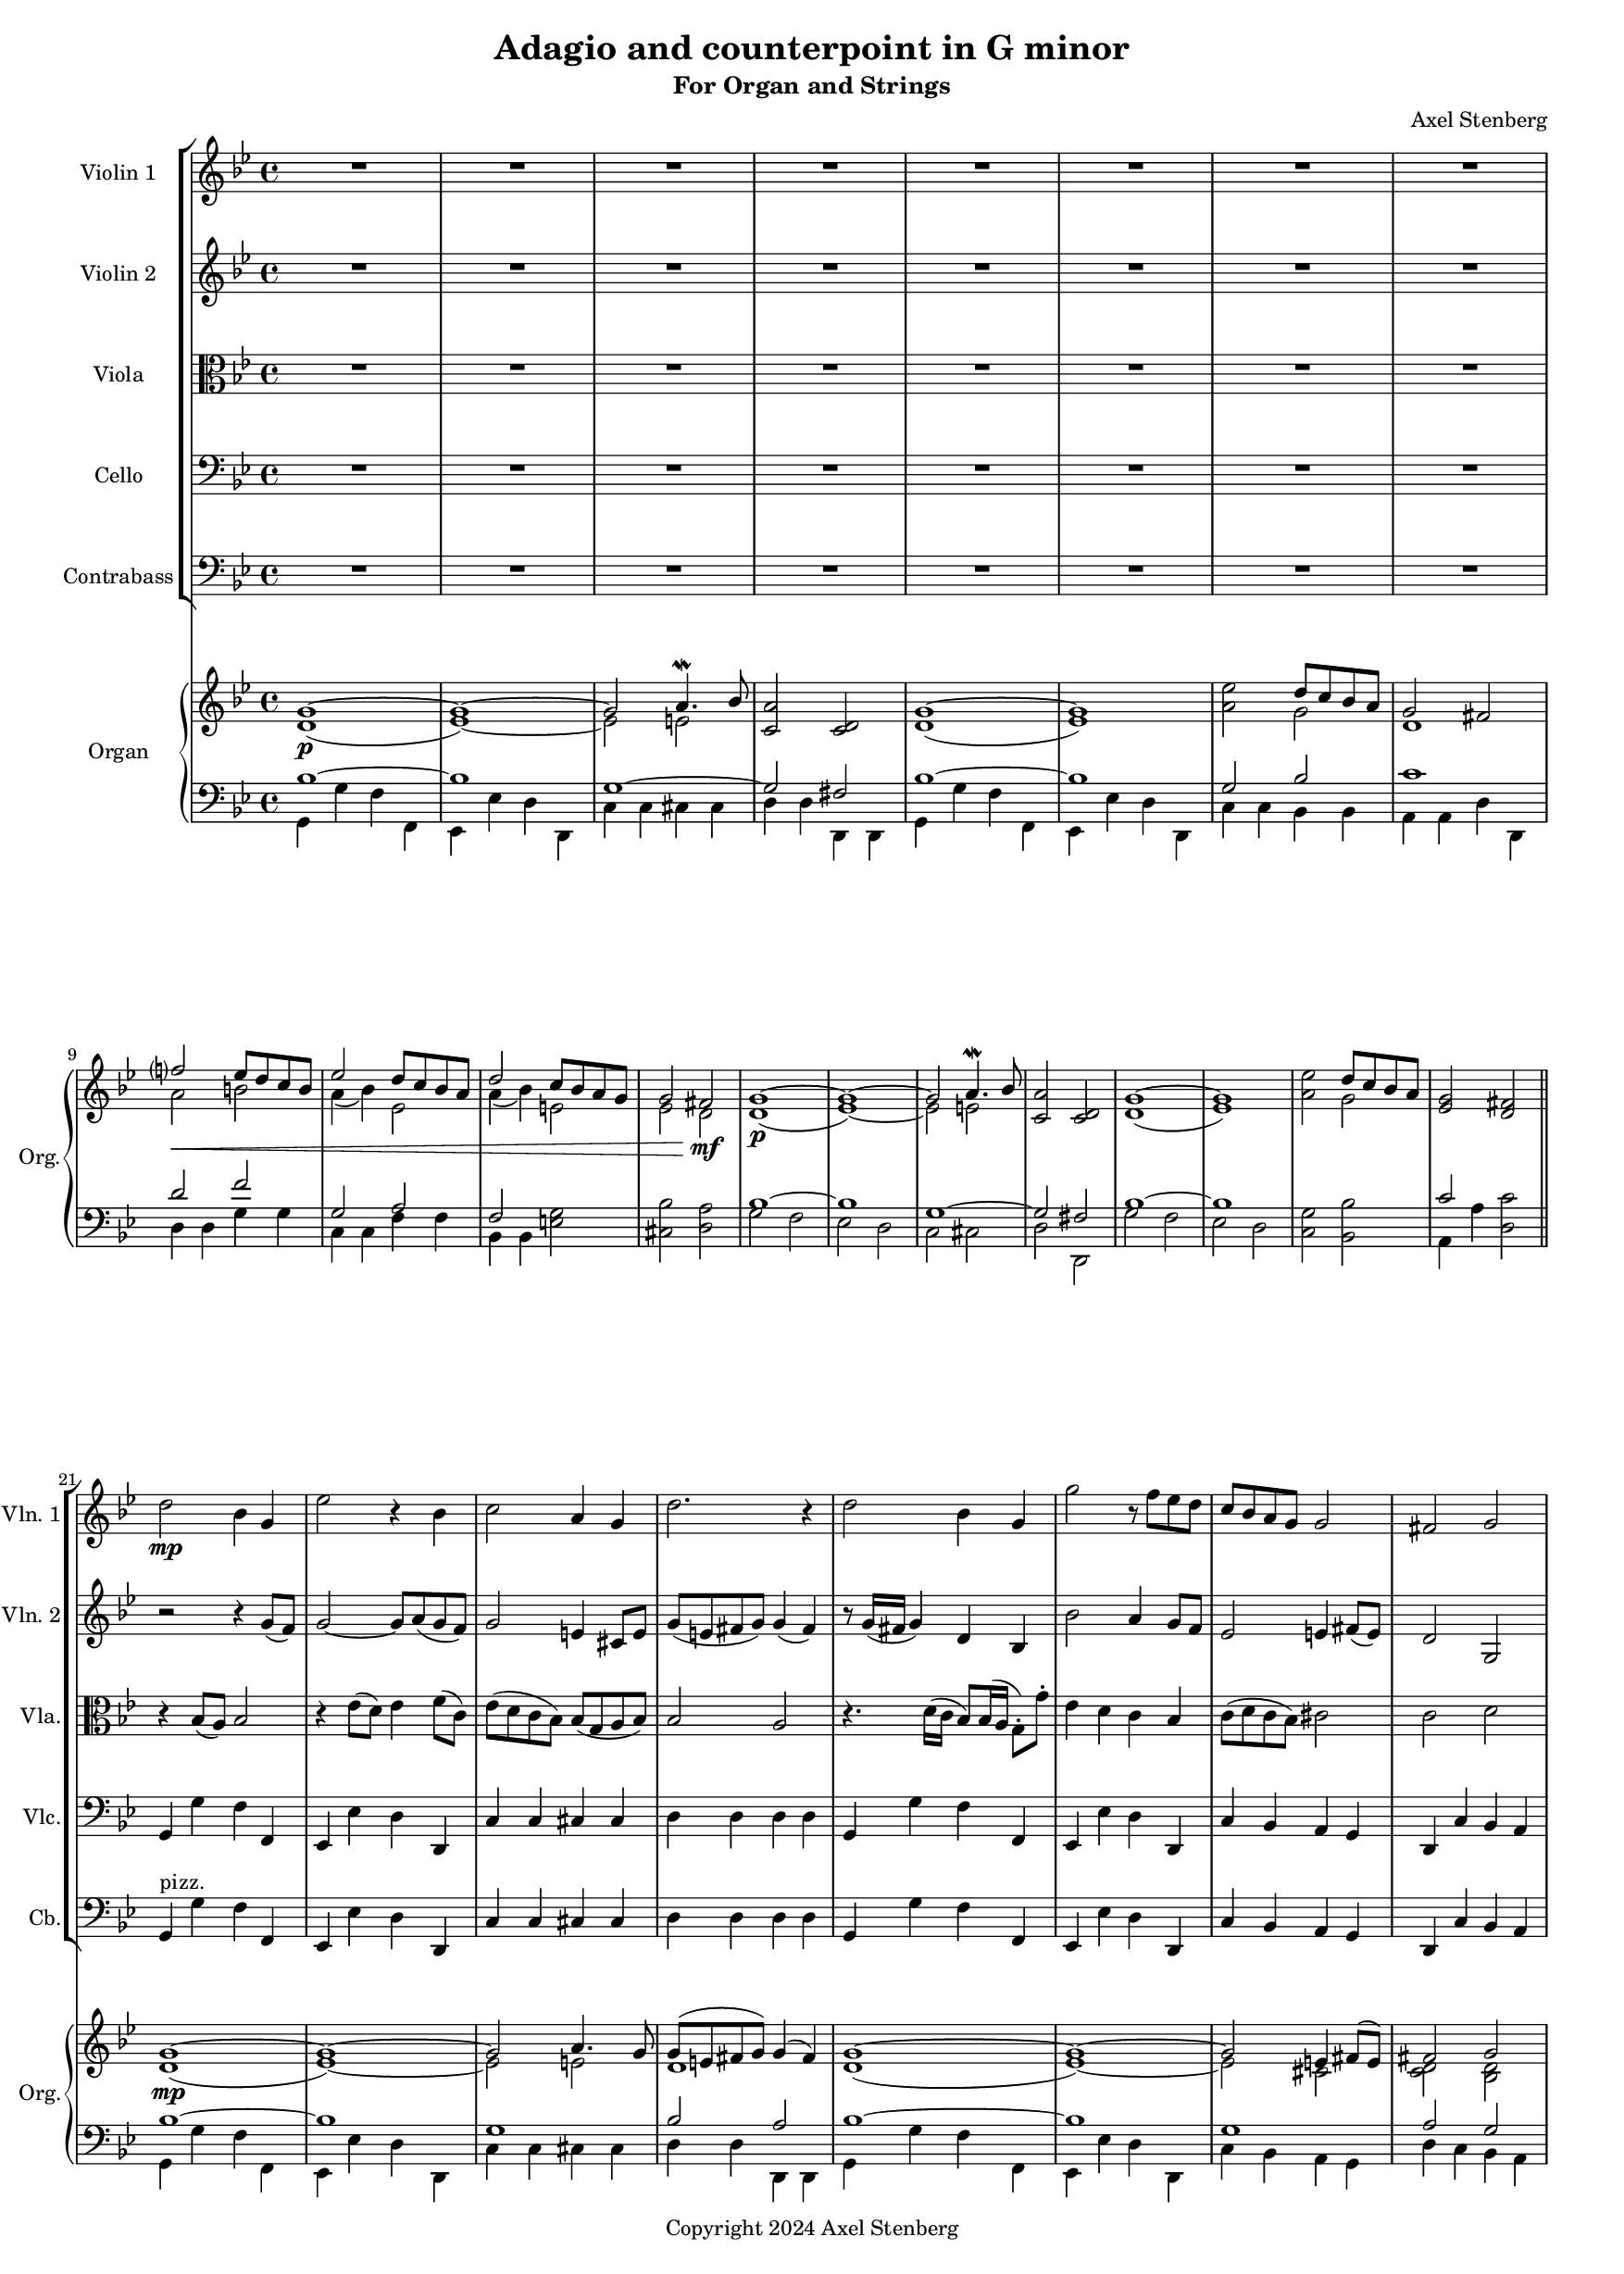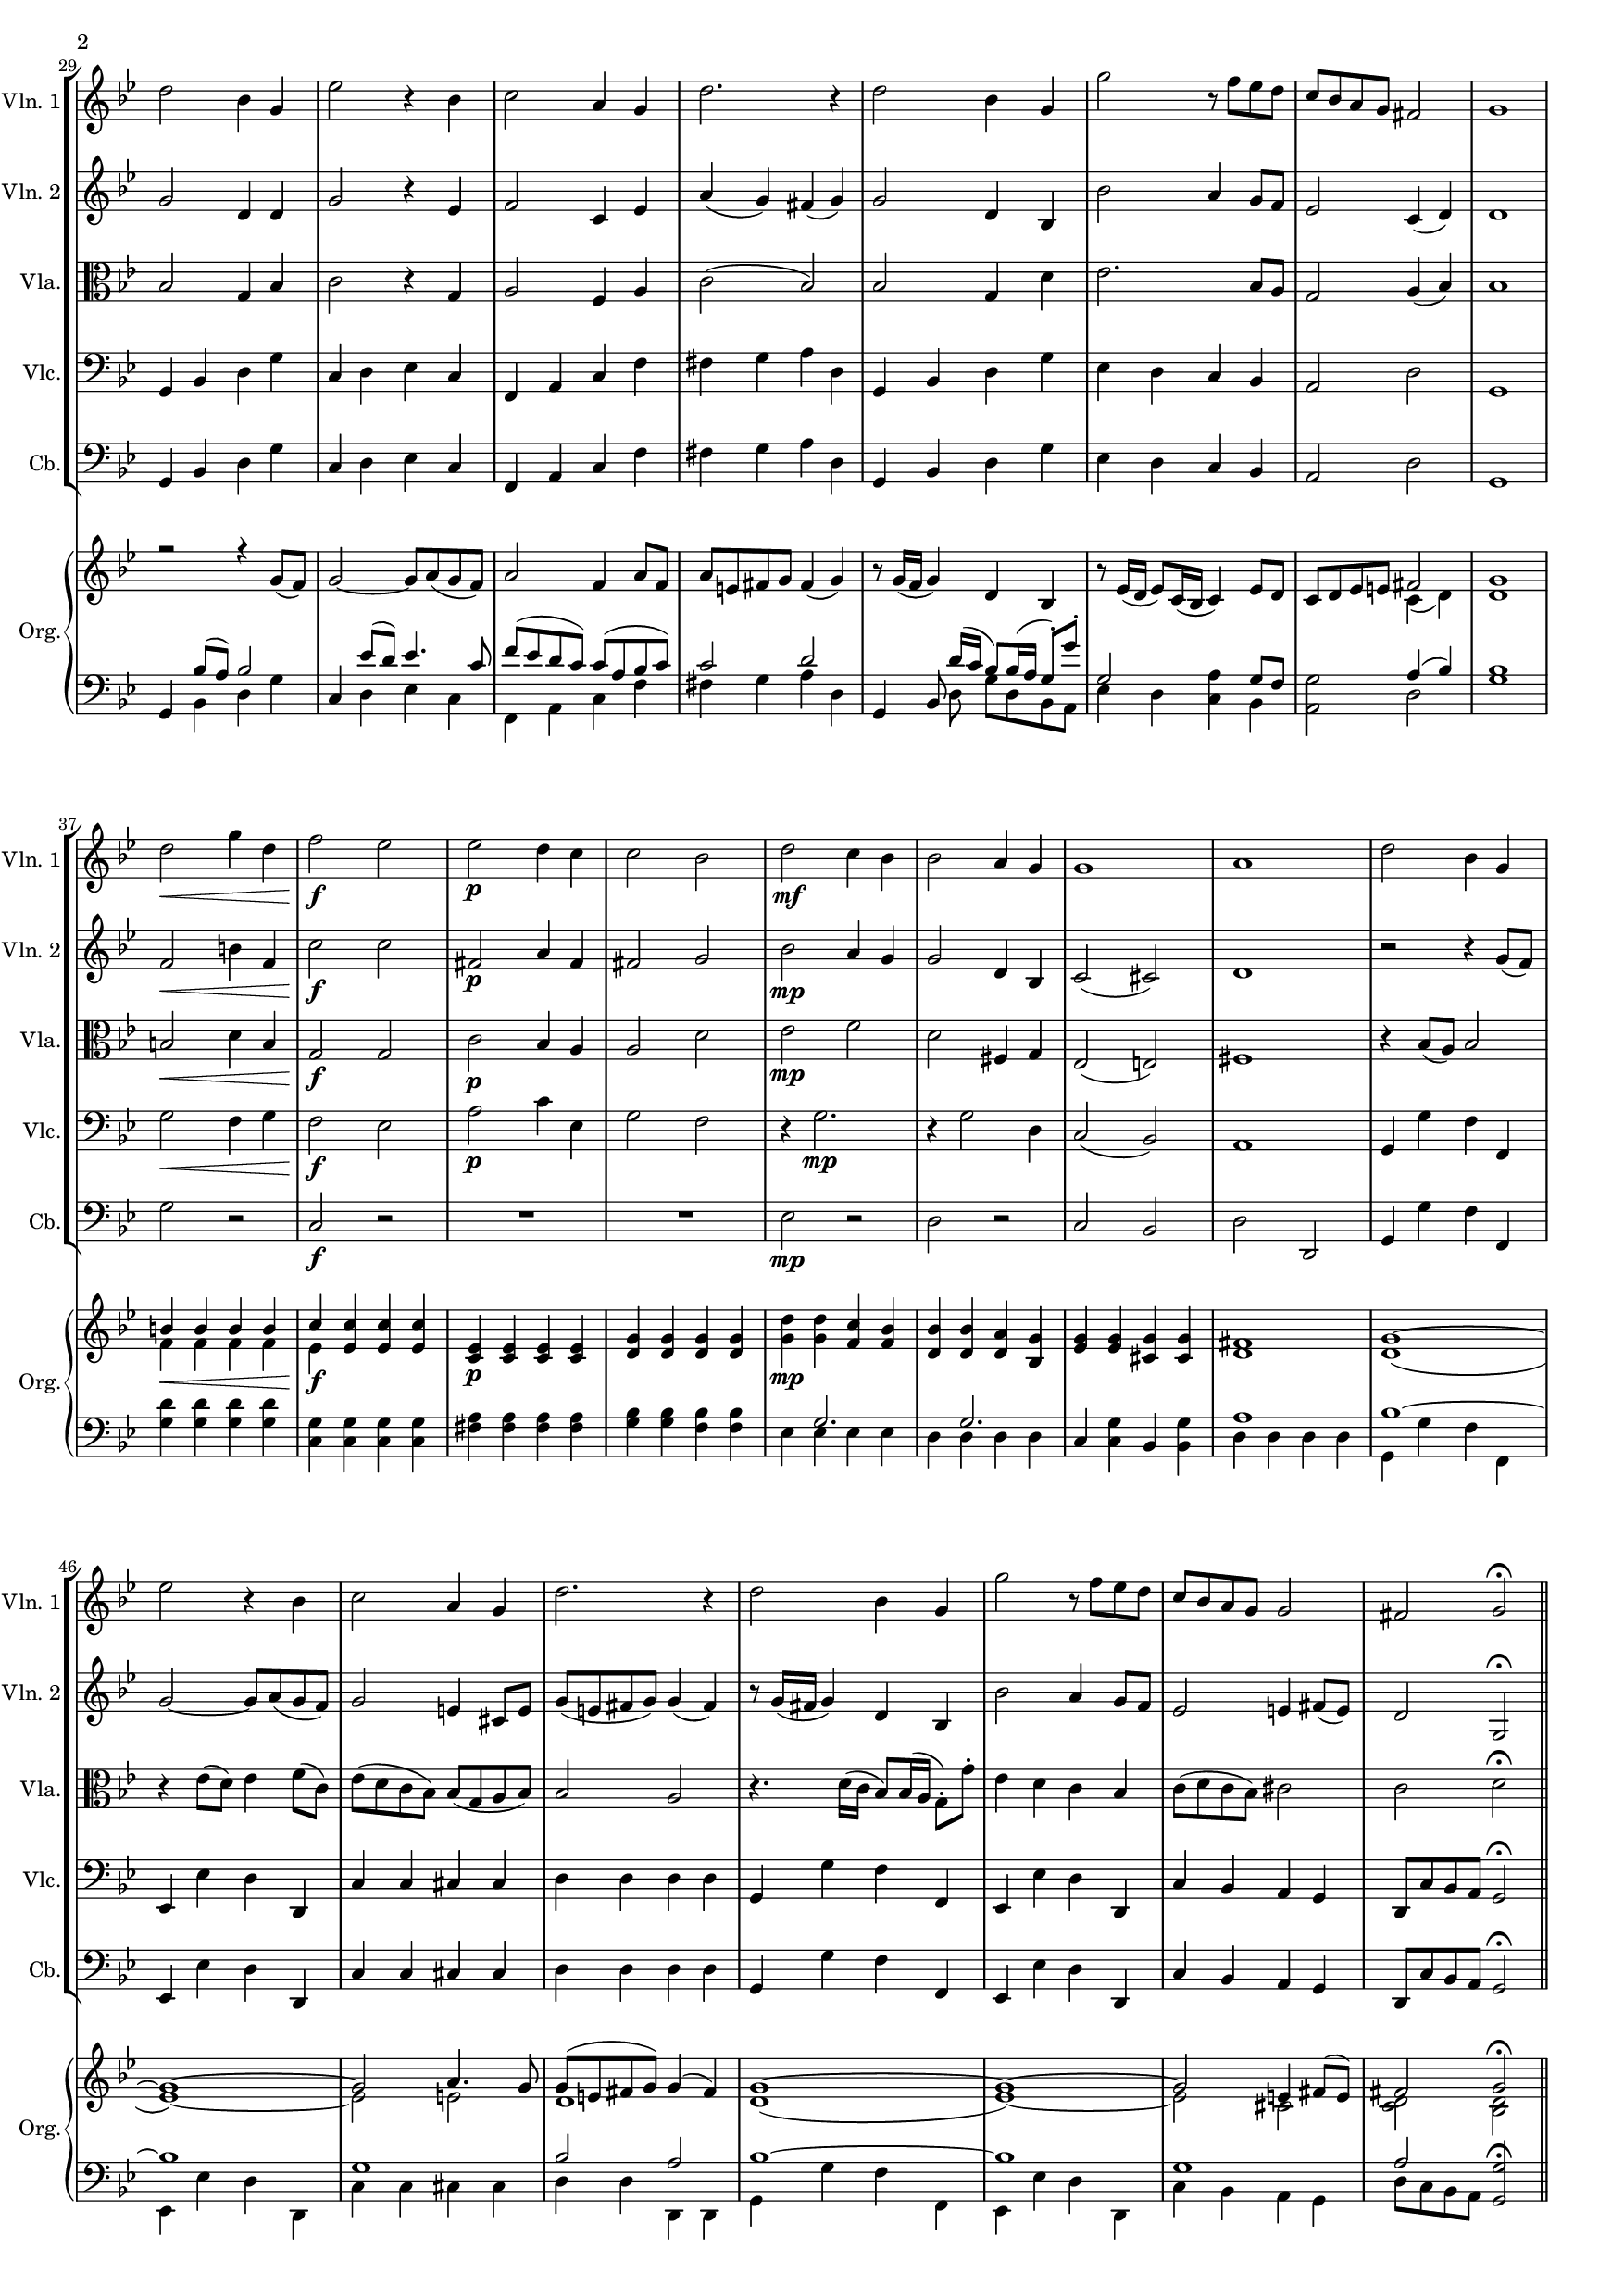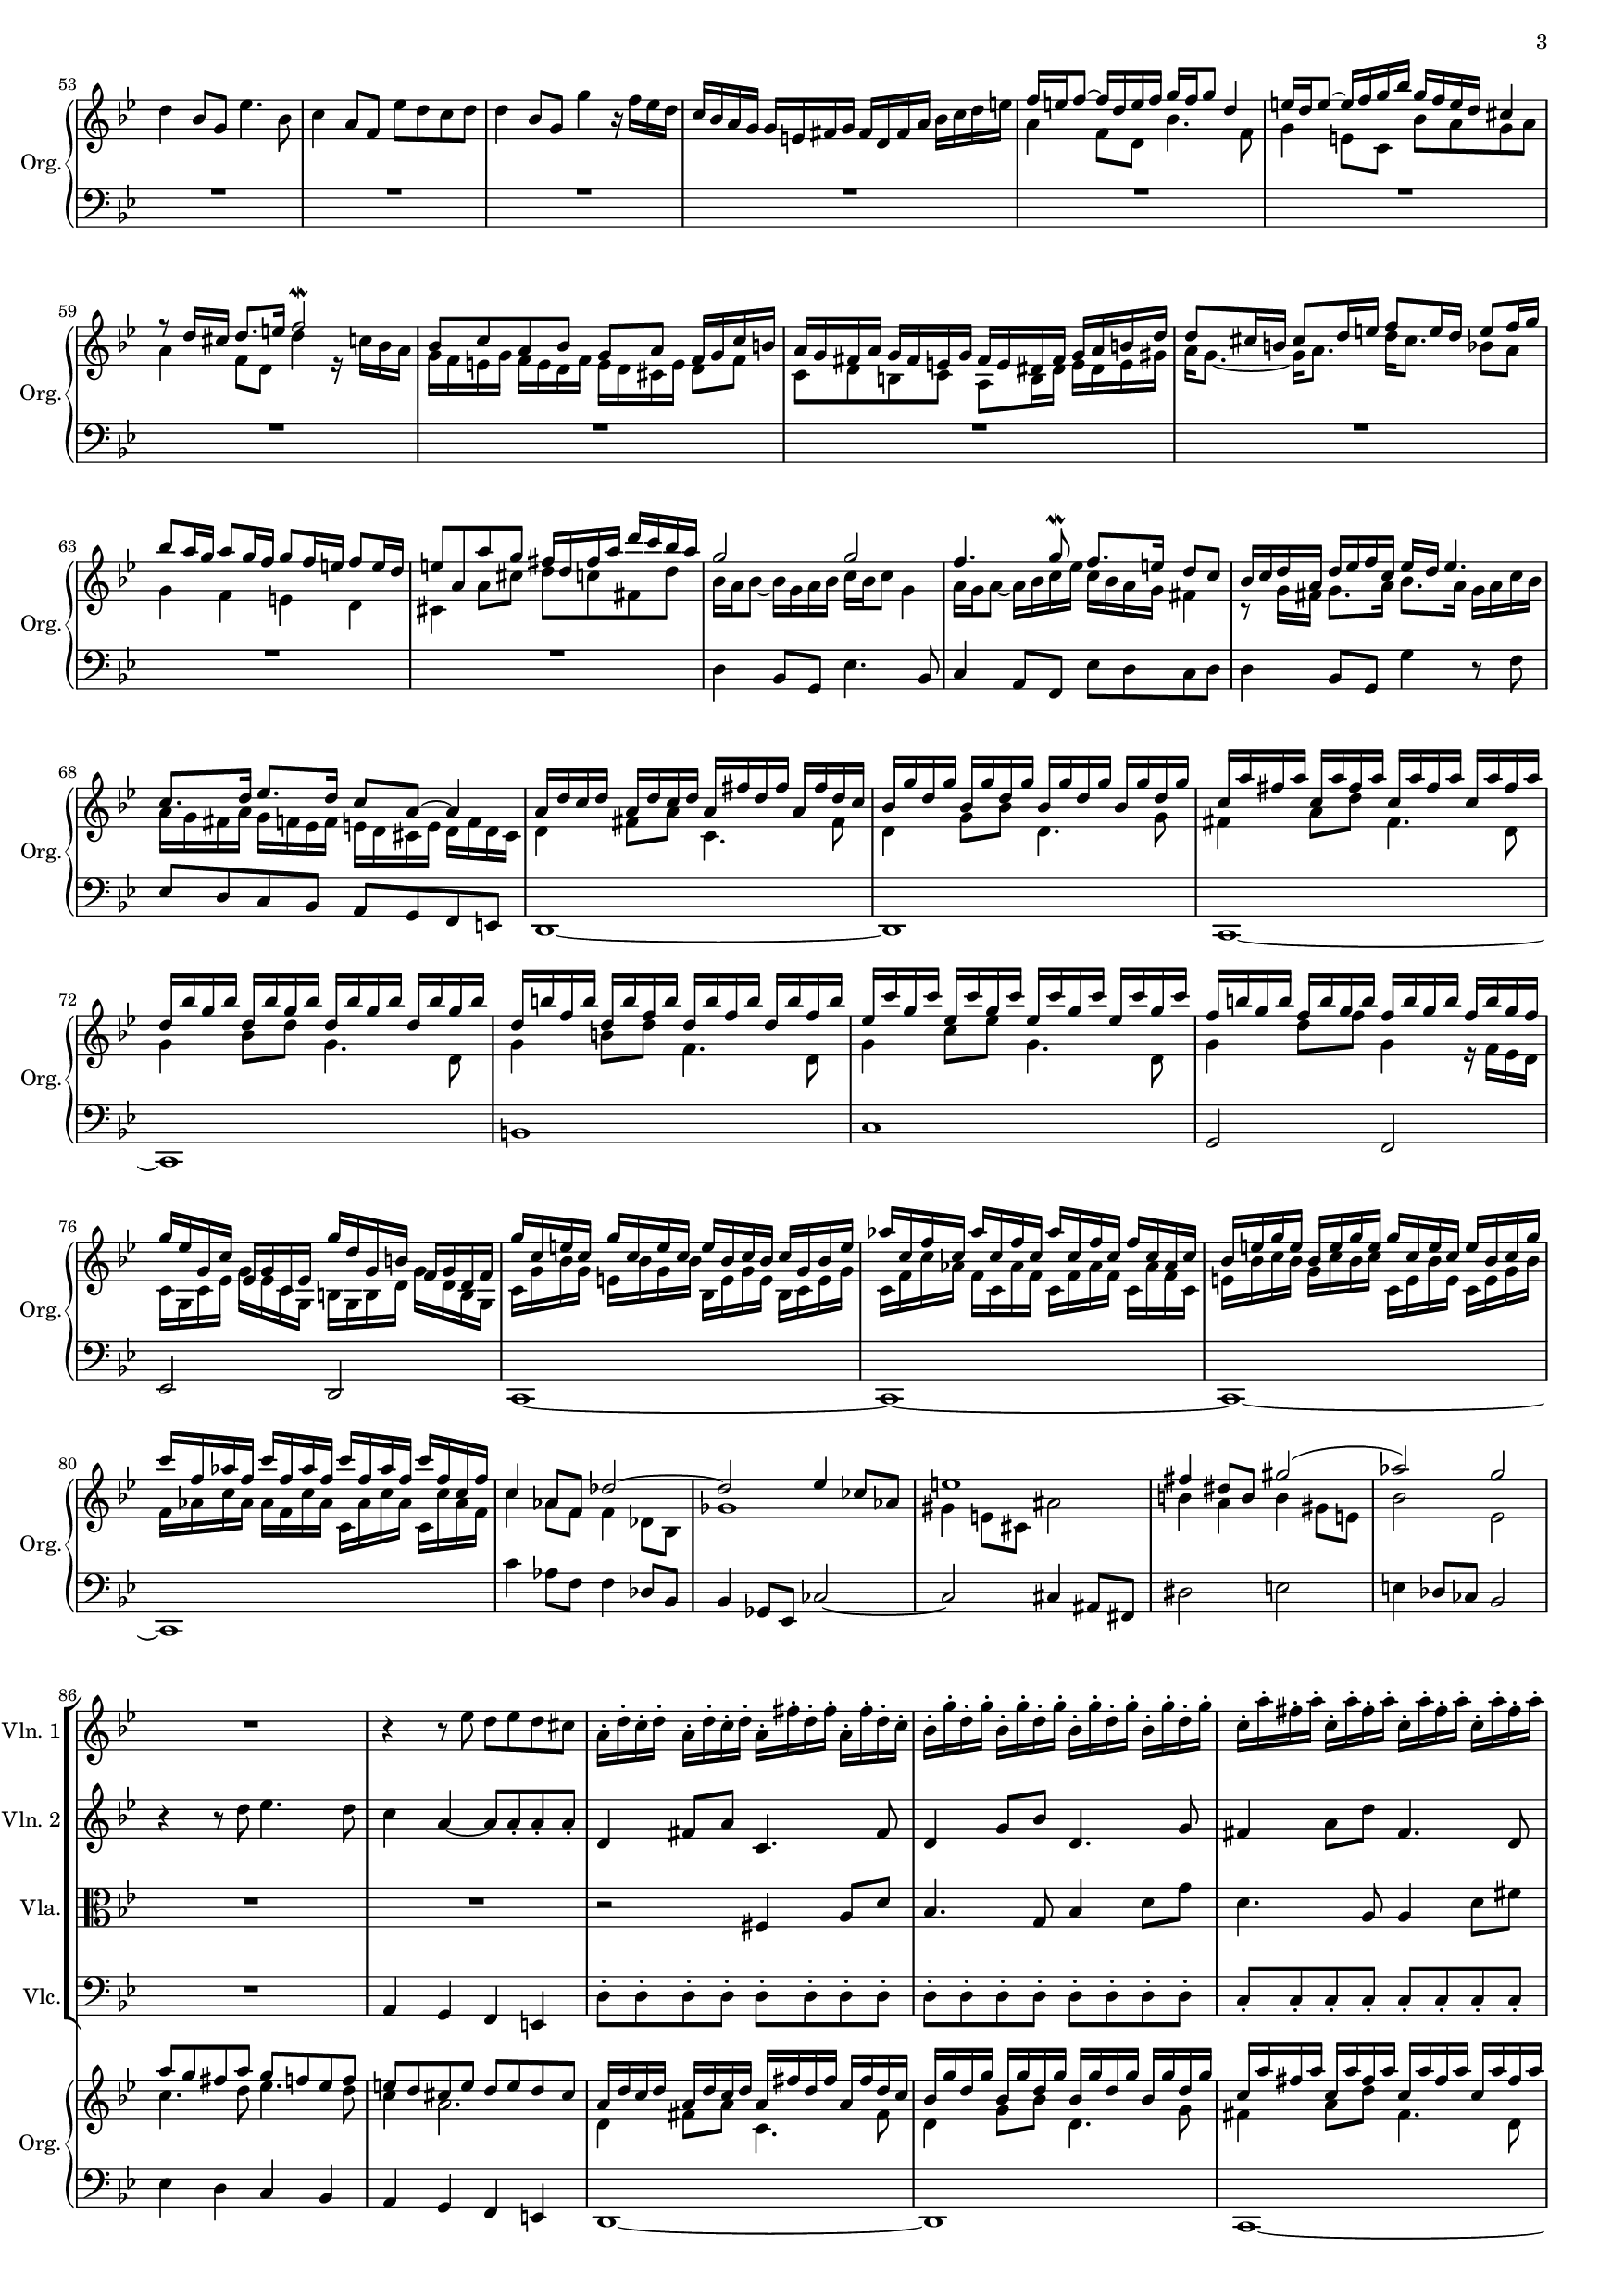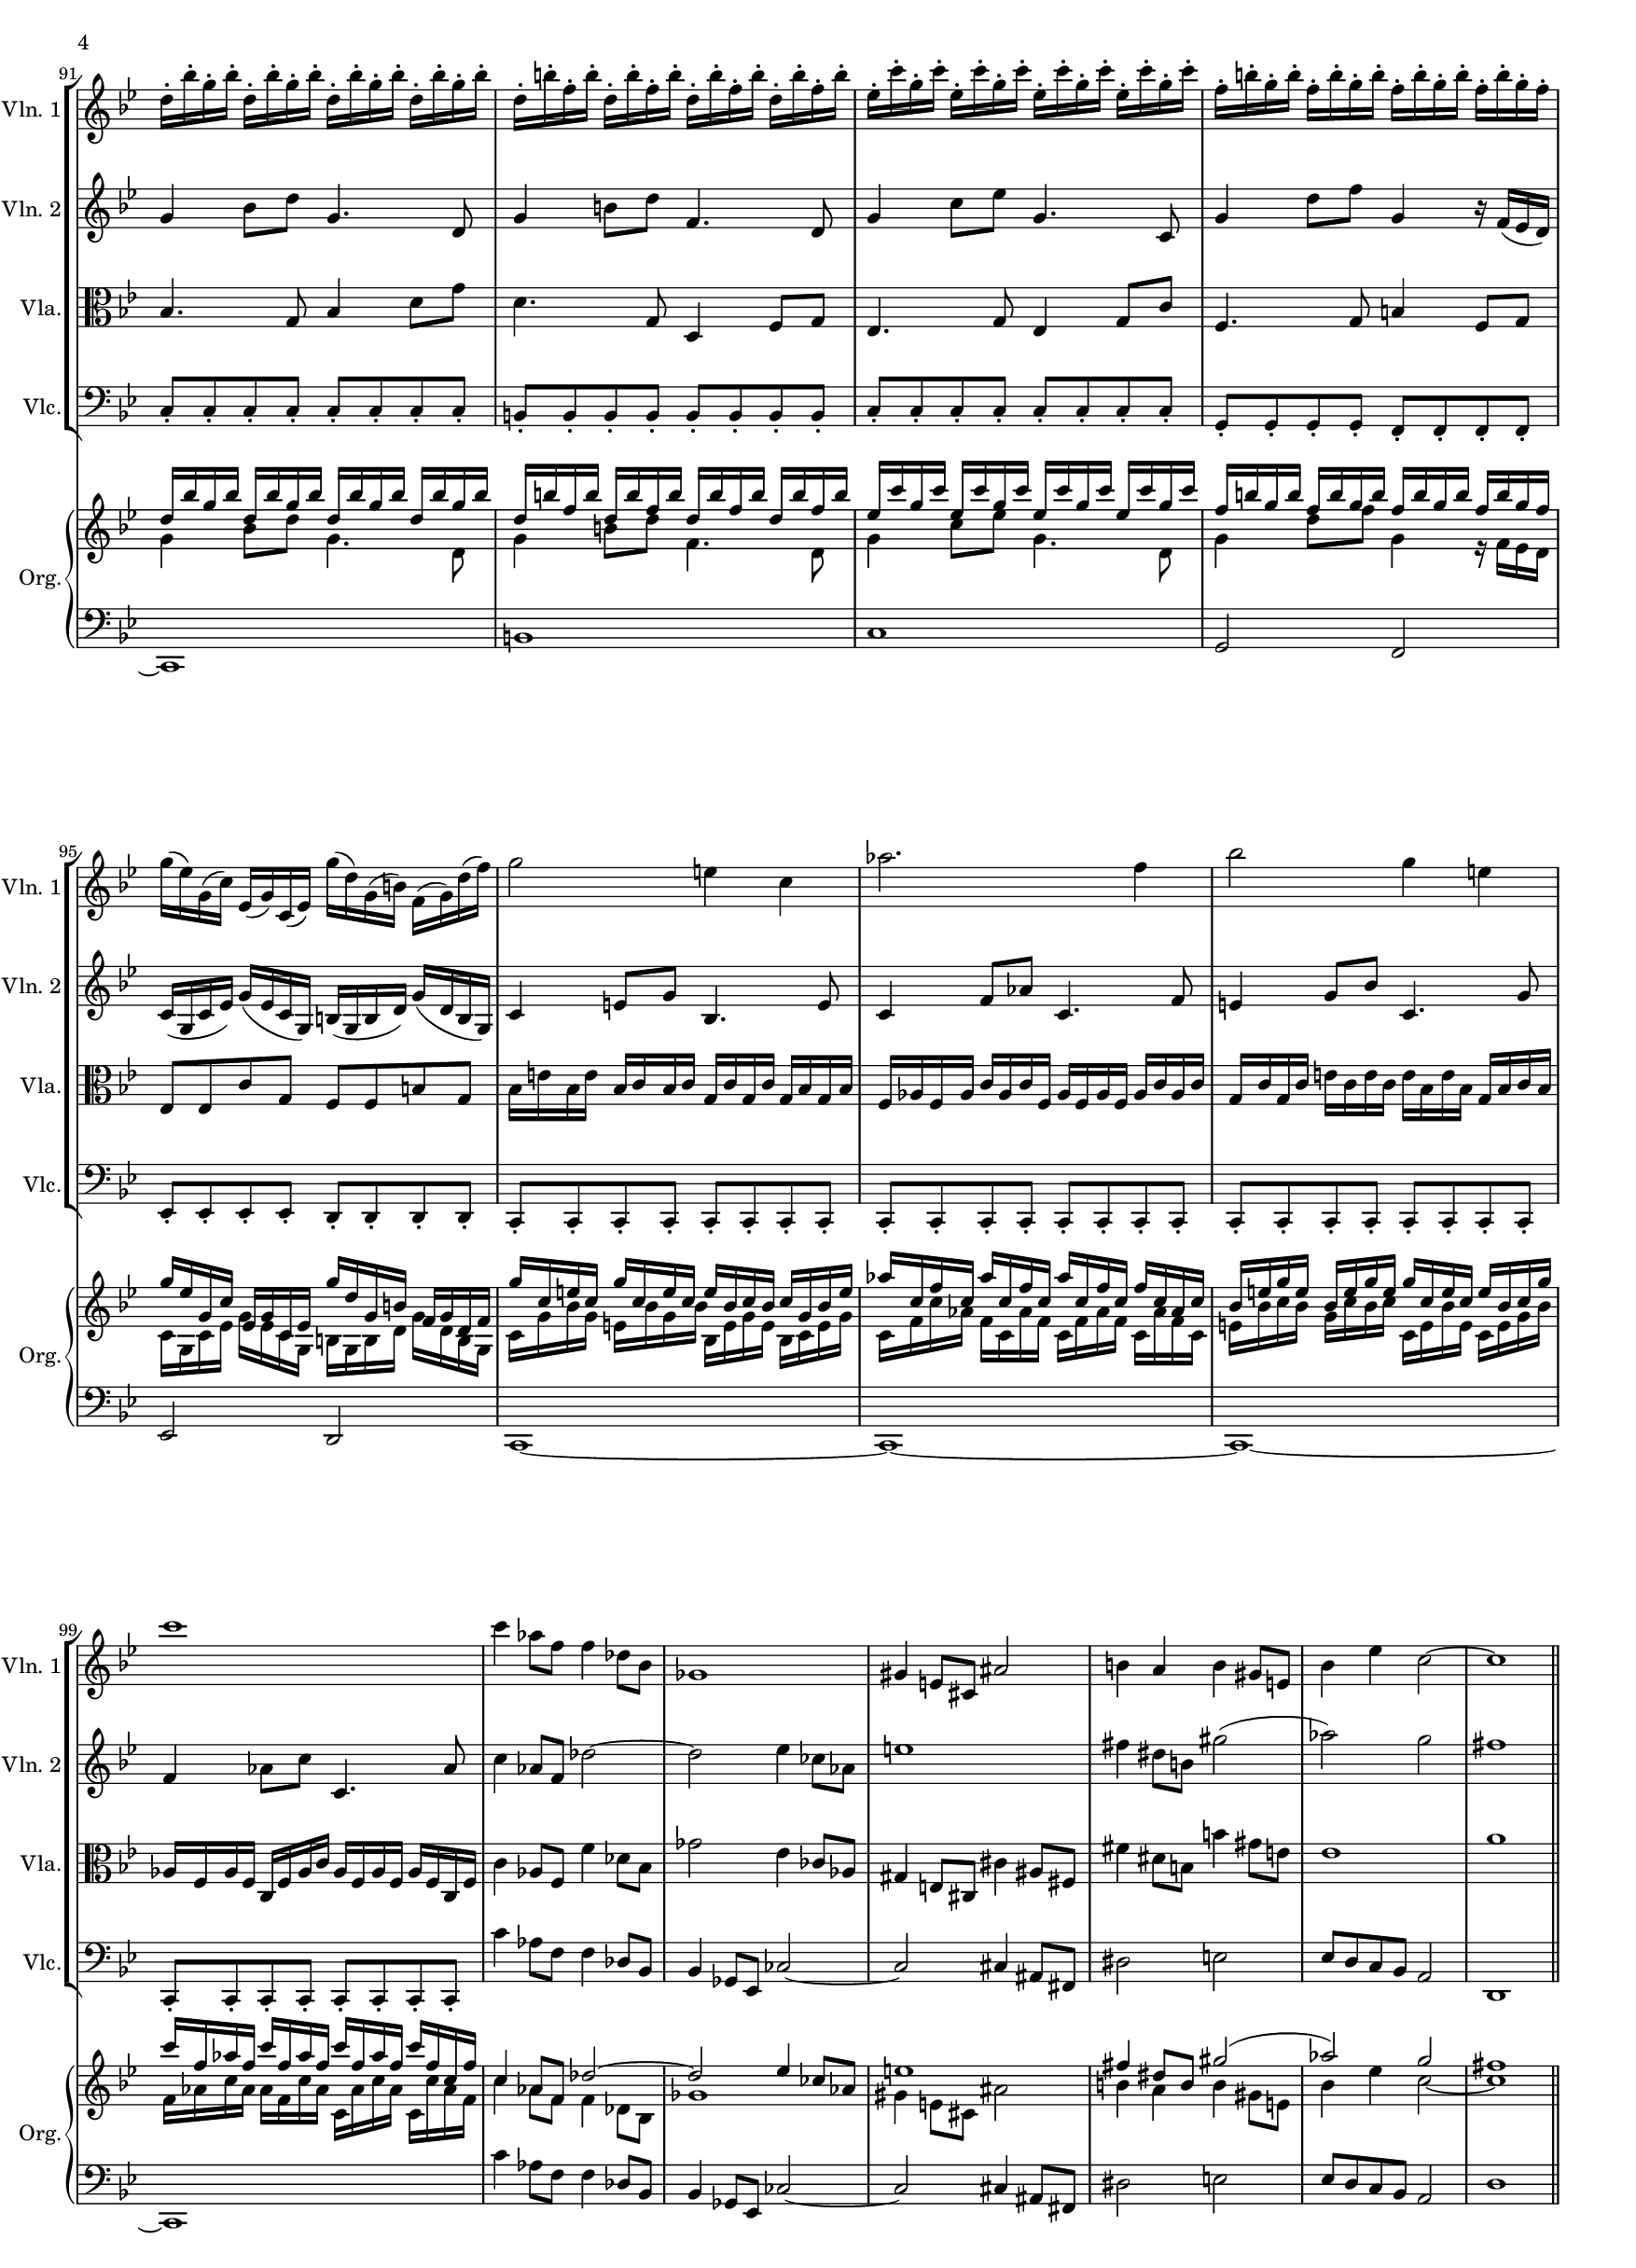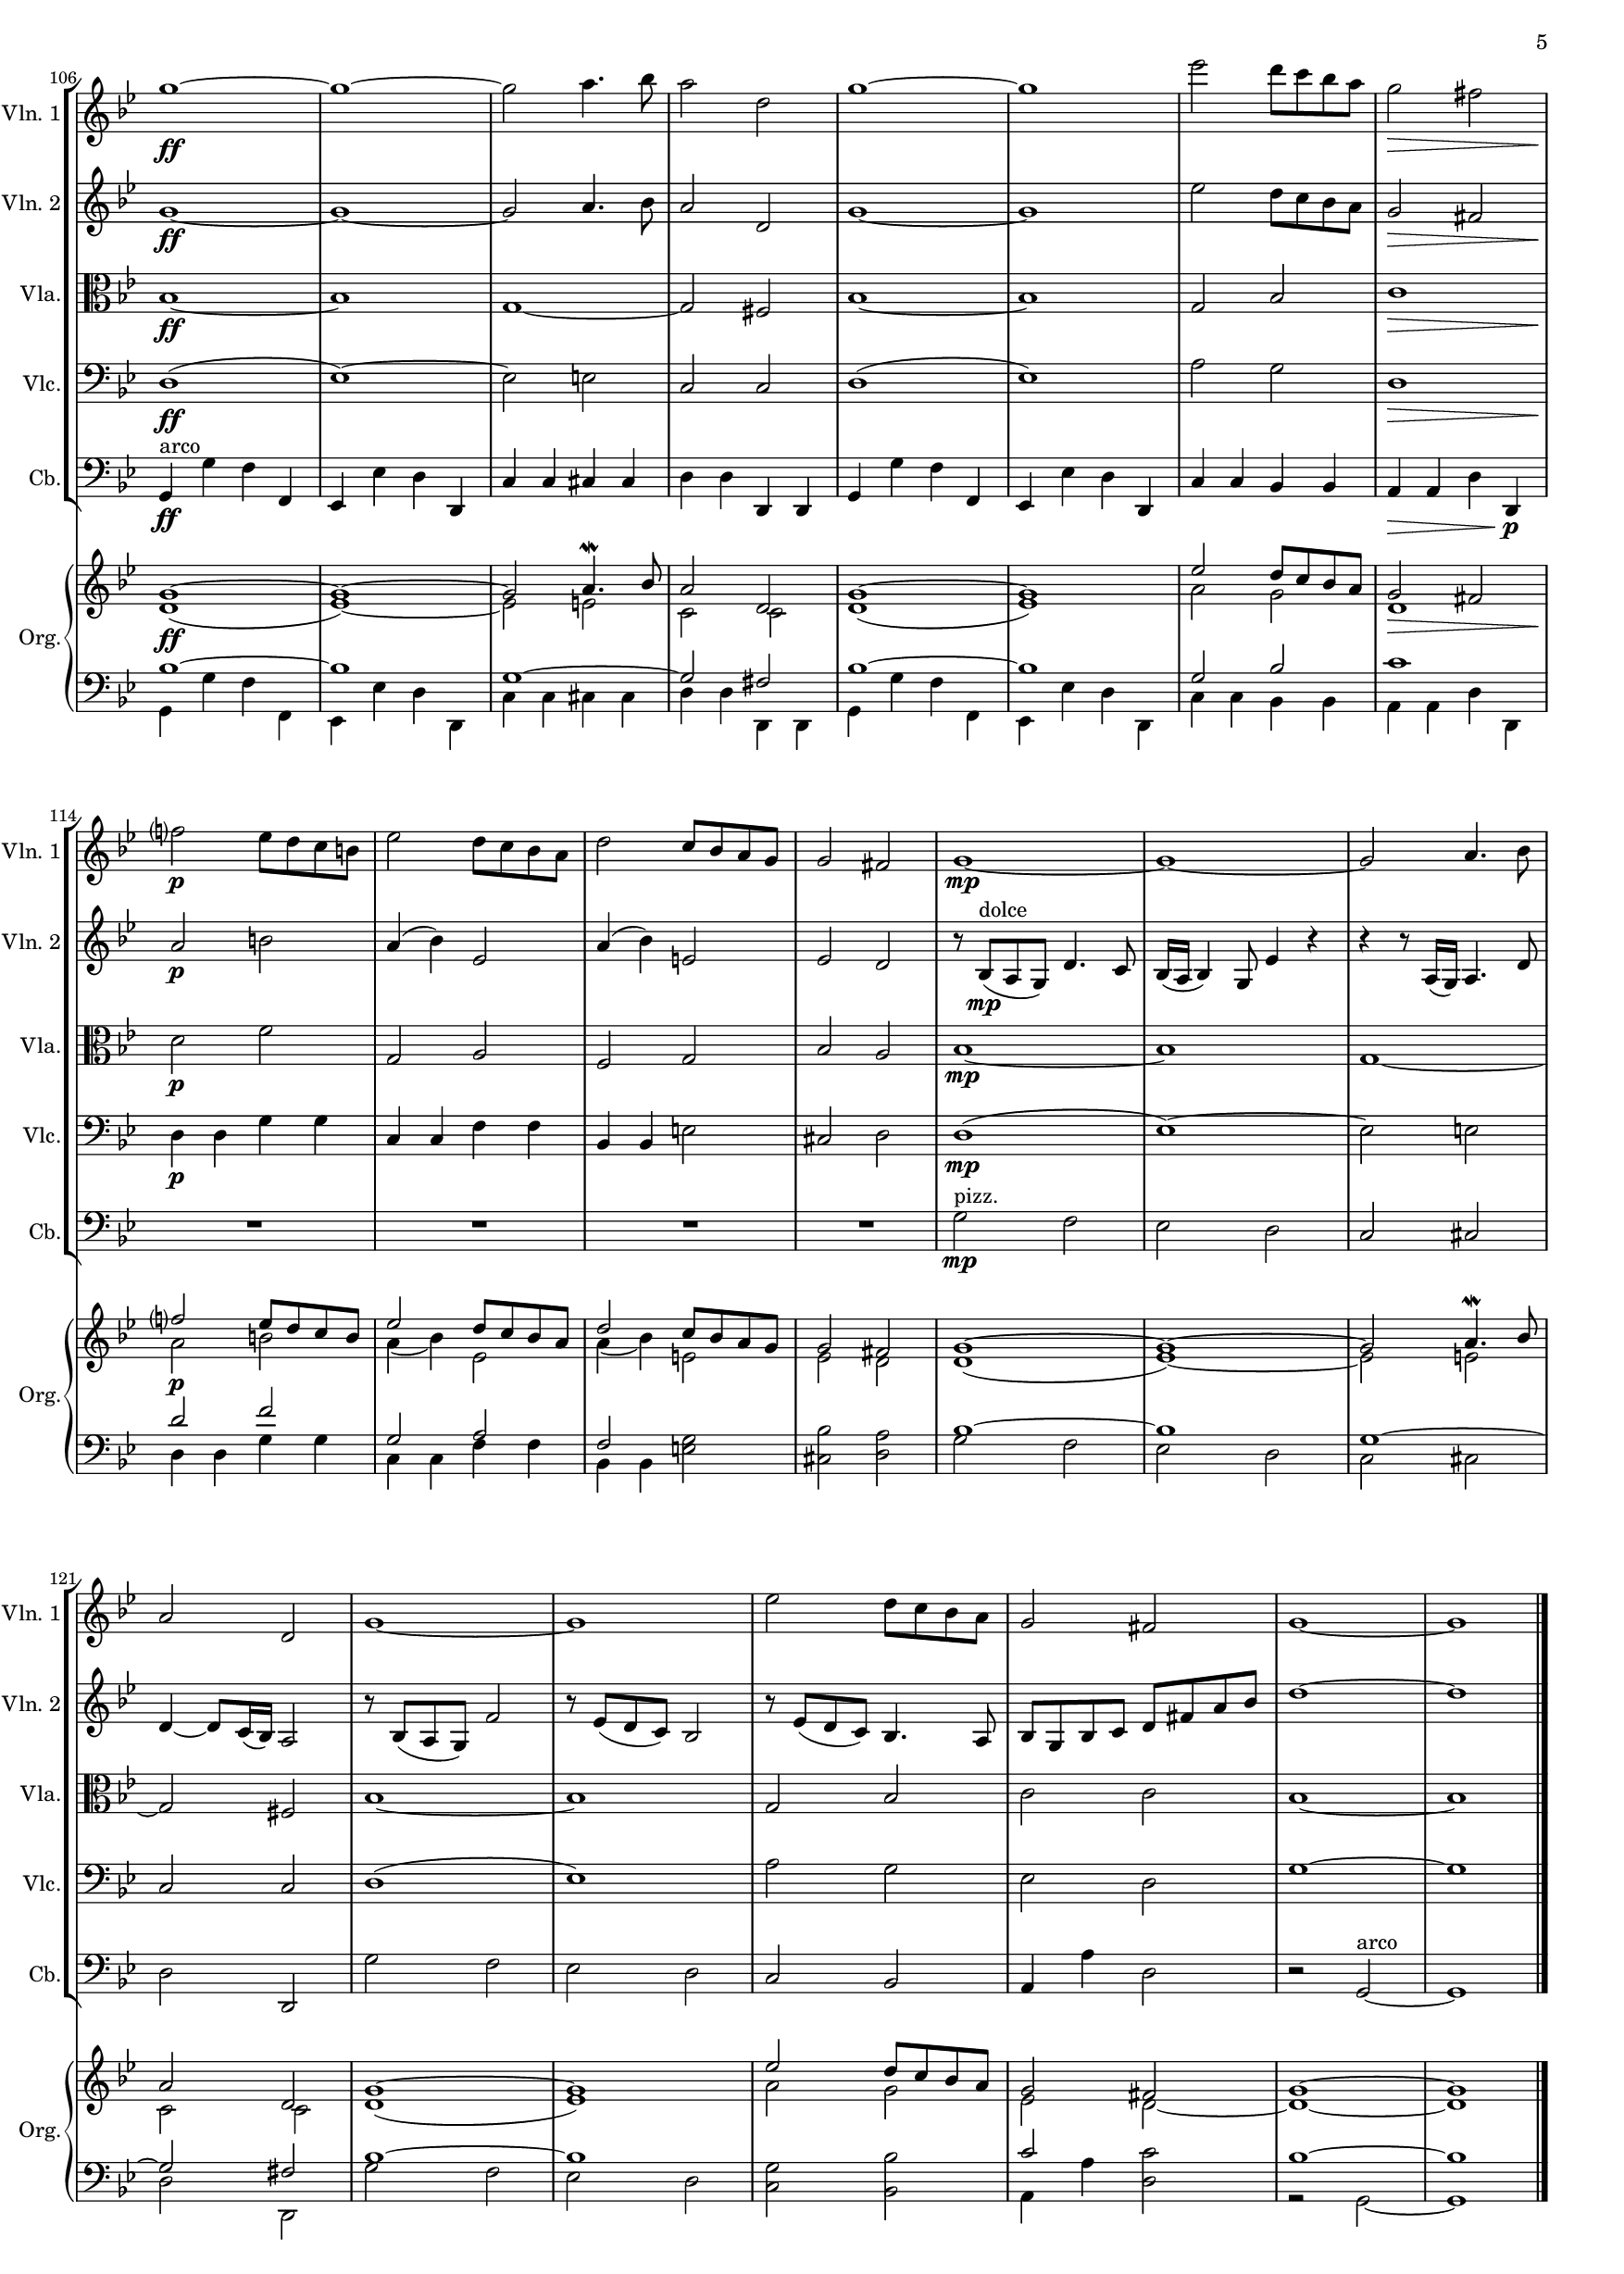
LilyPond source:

\version "2.24.3"


\header {
    title = "Adagio and counterpoint in G minor"
    subtitle = "For Organ and Strings"

    % The following fields are evenly spread on one line;
    % the field "instrument" also appears on following pages
    composer = "Axel Stenberg"

    % The following fields are centered at the bottom
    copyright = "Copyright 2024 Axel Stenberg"
  }


global= {
  \time 4/4
  \key g \minor
  s1*20
  \section \break
  s1*31
  s2 s2\fermata
  \section \break
  s1*53
  \section \break
  s1*22
  \fine
}


violinOne = \new Voice \relative c'' {
  R1*20

  d2\mp bes4 g es'2 r4 bes
  c2 a4 g d'2. r4
  d2 bes4 g g'2 r8 f es d
  c bes a g g2 fis g

  d'2 bes4 g es'2 r4 bes
  c2 a4 g d'2. r4
  d2 bes4 g g'2 r8 f es d
  c bes a g fis2 g1

  d'2\< g4 d f2\f es
  es\p d4 c c2 bes
  d2\mf c4 bes bes2 a4 g
  g1 a

  d2 bes4 g es'2 r4 bes
  c2 a4 g d'2. r4
  d2 bes4 g g'2 r8 f es d
  c bes a g g2 fis g

  %counterpoint
  R1*34
  r4 r8 es' d es d cis
  a16-. d-. c-. d-. a-. d-. c-. d-. a-. fis'-. d-. fis-. a,-. fis'-. d-. c-.
  \repeat unfold 4 { bes-. g'-. d-. g-. }
  \repeat unfold 4 { c,-. a'-. fis-. a-. }
  \repeat unfold 4 { d,-. bes'-. g-. bes-. }
  \repeat unfold 4 { d,-. b'-. f-. b-. }
  \repeat unfold 4 { es,-. c'-. g-. c-. }
  \repeat unfold 3 { f,-. b-. g-. b-. } f-. b-. g-. f-.
  g( es) g,( c) es,( g) c,( es) g'( d) g,( b) f( g) d'( f)

  g2 e4 c as'2. f4
  bes2 g4 e c'1

  c4 as8 f f4 des8 bes ges1 gis4 e8 cis ais'2
  b4 a b gis8 e bes'4 es c2~1

  % return to adagio
  g'1\ff~g~g2 a4. bes8 a2 d,
  g1~g es'2 d8 c bes a g2\> fis
  
  f?2\p es8 d c b es2 d8 c bes a
  d2 c8 bes a g g2 fis
  
  g1\mp~g~g2 a4. bes8 a2 d,
  g1~g es'2 d8 c bes a g2 fis
  
  g1~1

}

violinTwo = \new Voice \relative c'' {
  R1*20

  r2 r4 g8(f) g2~8 a(g f) 
  g2 e4 cis8 e g(e fis g) g4( fis)
  r8 g16(fis g4) d bes bes'2 a4 g8 f
  es2 e4 fis8(e) d2 g,

  g'2 d4 d g2 r4 es
  f2 c4 es a(g) fis(g)
  g2 d4 bes bes'2 a4 g8 f 
  es2 c4(d) d1

  f2\< b4 f c'2\f c 
  fis,\p a4 fis fis2 g
  bes2\mp a4 g g2 d4 bes
  c2( cis) d1

  r2 r4 g8(f) g2~8 a(g f) 
  g2 e4 cis8 e g(e fis g) g4( fis)
  r8 g16(fis g4) d bes bes'2 a4 g8 f
  es2 e4 fis8(e) d2 g,

  %counterpoint
  R1*33
  r4 r8 d''8 es4. d8 c4 a4~8 a8-. a-. a-.

  d,4 fis8 a c,4. fis8 d4 g8 bes d,4. g8 fis4 a8 d fis,4. d8 g4 bes8 d g,4. d8
  g4 b8 d f,4. d8 g4 c8 es g,4. c,8 g'4 d'8 f g,4 r16 f( es d) c( g c es) g( es c g) b( g b d) g( d b g)

  c4 e8 g bes,4. e8 c4 f8 as c,4. f8 e4 g8 bes c,4. g'8 f4 as8 c c,4. as'8

  c4 as8 f des'2~2 es4 ces8 as e'1
  fis4 dis8 b gis'2(as) g2 fis1
  
  % return to adagio
  g,1\ff~g~g2 a4. bes8 a2 d,
  g1~g es'2 d8 c bes a g2\> fis
  
  a2\p b a4( bes) es,2
  a4( bes) e,2 es d

  r8 bes\mp^"dolce"( a g) d'4. c8 bes16( a bes4) g8 es'4 r
  r4 r8 a,16( g) a4. d8 d4~8 c16( bes) a2
  r8 bes( a g) f'2 r8 es( d c) bes2
  r8 es( d c) bes4. a8 bes g bes c d fis a bes d1~1

}

viola = \new Voice \relative c' {
  \clef "alto"
  R1*20

  r4 bes8( a) bes2 r4 es8(d) es4 f8(c) 
  es(d c bes) bes( g a bes) bes2 a
  r4. d16(c bes8) bes16( a g8\staccato) g'\staccato
  es4 d c bes c8( d c bes) cis2 c d

  bes2 g4 bes c2 r4 g
  a2 f4 a c2(bes)
  bes g4 d' es2. bes8 a
  g2 a4(bes) bes1

  b2\< d4 b g2\f g
  c\p bes4 a a2 d
  es\mp f d fis,4 g es2(e) fis1

  r4 bes8( a) bes2 r4 es8(d) es4 f8(c) 
  es(d c bes) bes( g a bes) bes2 a
  r4. d16(c bes8) bes16( a g8\staccato) g'\staccato
  es4 d c bes c8( d c bes) cis2 c d
  
  % counterpoint
  R1*35
  r2 fis,4 a8 d bes4. g8 bes4 d8 g d4. a8 a4 d8 fis bes,4. g8 bes4 d8 g d4. g,8
  d4 f8 g es4. g8 es4 g8 c f,4. g8 b4 f8 g 
   
  es8 es c' g f f b g

  bes16 e bes e bes c bes c g c g c g bes g bes
  f as f as c as c f, as f as f as c as c
  g c g c e c e c e bes e bes g bes c bes
  as f as f c f as c as f as f as f c f


  c'4 as8 f f'4 des8 bes ges'2 es4 ces8 as gis4 e8 cis cis'4 ais8 fis fis'4 dis8 b b'4 gis8 e
  es1 a
  
  % return to adagio
  bes,1\ff~bes g~g2 fis
  bes1~bes g2 bes c1\>

  d2\p f g, a f g bes a

  bes1\mp~bes g~g2 fis
  bes1~bes g2 bes c c

  bes1~1

}

cello = \new Voice \relative c' {
  \clef bass
  R1*20
  
  g,4 g' f f, es es' d d,
  c' c cis cis d d d d
  g, g' f f, es es' d d,
  c' bes a g d c' bes a

  g bes d g c, d es c
  f, a c f fis g a d,
  g, bes d g es d c bes
  a2 d g,1

  g'2\< f4 g f2\f es
  a\p c4 es, g2 f
  r4 g2.\mp r4 g2 d4 c2( bes) a1

  g4 g' f f, es es' d d,
  c' c cis cis d d d d
  g, g' f f, es es' d d,
  c' bes a g d8 c' bes a g2

  %counterpoint
  R1*34
  a4 g f e
  \repeat unfold 16 {d'8\staccato}
  \repeat unfold 16 {c\staccato}
  \repeat unfold 8 {b\staccato}
  \repeat unfold 8 {c8\staccato}
  \repeat unfold 4 {g8\staccato}
  \repeat unfold 4 {f8\staccato}
  \repeat unfold 4 {es8\staccato}
  \repeat unfold 4 {d8\staccato}
  \repeat unfold 32 {c8\staccato}
  c''4 as8 f f4 des8 bes bes4 ges8 es ces'2~2 
  cis4 ais8 fis dis'2 e es8 d c bes a2 d,1

  % return to adagio
  d'1\ff(es)~es2 e c c
  d1(es) a2 g d1\>
   
  d4\p d g g c, c f f 
  bes, bes e2 cis d
 
  d1\mp(es)~es2 e c c
  d1(es) a2 g es d
 
  g1~1

}

contrabass = \new Voice \relative c' {
  \clef bass
  R1*20
  
  g,4^"pizz." g' f f, es es' d d,
  c' c cis cis d d d d
  g, g' f f, es es' d d,
  c' bes a g d c' bes a

  g bes d g c, d es c
  f, a c f fis g a d,
  g, bes d g es d c bes
  a2 d g,1

  g'2 r c,\f r
  R1*2
  es2\mp r d r c bes d d,
  g4 g' f f, es es' d d,
  c' c cis cis d d d d
  g, g' f f, es es' d d,
  c' bes a g d8 c' bes a g2

  %counterpoint
  R1*53

  % return to adagio
  g4\ff^"arco" g' f f, es es' d d,
  c' c cis cis d d d, d
  g g' f f, es es' d d,
  c' c bes bes a\> a d d,\p
  
  R1*4

  g'2^"pizz."\mp f es d c cis d d,
  g' f es d c bes a4 a' d,2

  r2 g,2^"arco"~1
}

organsoprano = \relative c' {
  g'1~g~g2 a4. \mordent bes8 a2 d,
  g1~g es'2 d8 c bes a g2 fis
  
  f'?2 es8 d c b es2 d8 c bes a
  d2 c8 bes a g g2 fis
  
  g1~g~g2 a4. \mordent bes8 a2 d,
  g1~g es'2 d8 c bes a g2 fis
  
  %strings enter
  g1~g~g2 a4. g8 g( e fis g) g4( fis) 
  g1~g~g2 e4 fis8( e) fis2 g

  r2 r4 g8(f) g2~8 a(g f) a2 f4 a8 f a e fis g fis4( g)
  r8 g16( f g4) d bes r8 es16( d es8) c16( bes c4) es8 d c d es e fis2 g1
  
  b4 b b b c c c c 
  es, es es es g g g g
  d' d c bes bes bes a g
  g g g g fis1

  g1~g~g2 a4. g8 g( e fis g) g4( fis) 
  g1~g~g2 e4 fis8( e) fis2 g

  % counterpoint
  d'4 bes8 g es'4. bes8 c4 a8 f es' d c d d4 bes8 g g'4 r16 f es d c bes a g g e fis g fis d fis a bes c d e
  \partCombineApart
  f e f8~16 d e f g f g8 d4 e16 d e8~16 f g bes g f e d cis4 
  r8 d16 cis d8. e16 f2\mordent bes,8 c a bes g a f16 g c b
  a g fis a g fis e g fis e dis fis g a b d d8 cis16 b cis8 d16 e f8 e16 d e8 f16 g
  bes8 a16 g a8 g16 f g8 f16 e f8 e16 d e8 a, a' g fis16 d fis a d c bes a
  g2 g f4. g8\mordent f8. e16 d8 c bes16 c d a d es f c es d es4. c8. d16 es8. d16 c8 a8~4

  a16 d c d a d c d a fis' d fis a, fis' d c
  \repeat unfold 4 { bes g' d g }
  \repeat unfold 4 { c, a' fis a }
  \repeat unfold 4 { d, bes' g bes }
  \repeat unfold 4 { d, b' f b }
  \repeat unfold 4 { es, c' g c }
  \repeat unfold 3 { f, b g b } f b g f
  g es g, c es, g c, es g' d g, b f g d f

  g' c, e c g' c, e c e bes c bes c g bes e
  as c, f c as' c, f c as' c, f c f c as c
  bes e g e bes e g e g c, e c e bes c g'
  c f, as f c' f, as f c' f, as f c' f, c f

  c4 as8 f des'2~2 es4 ces8 as e'1
  fis4 dis8 b gis'2(as) g2
  a8 g fis a g f es f e d cis e d e d cis

  %repeat with strings
  a16 d c d a d c d a fis' d fis a, fis' d c
  \repeat unfold 4 { bes g' d g }
  \repeat unfold 4 { c, a' fis a }
  \repeat unfold 4 { d, bes' g bes }
  \repeat unfold 4 { d, b' f b }
  \repeat unfold 4 { es, c' g c }
  \repeat unfold 3 { f, b g b } f b g f
  g es g, c es, g c, es g' d g, b f g d f

  g' c, e c g' c, e c e bes c bes c g bes e
  as c, f c as' c, f c as' c, f c f c as c
  bes e g e bes e g e g c, e c e bes c g'
  c f, as f c' f, as f c' f, as f c' f, c f

  c4 as8 f des'2~2 es4 ces8 as e'1
  fis4 dis8 b gis'2(as) g2 fis1

  % return to adagio
  g,1~g~g2 a4. \mordent bes8 a2 d,
  g1~g es'2 d8 c bes a g2 fis
  
  f'?2 es8 d c b es2 d8 c bes a
  d2 c8 bes a g g2 fis
  
  g1~g~g2 a4. \mordent bes8 a2 d,
  g1~g es'2 d8 c bes a g2 fis
  
  g1~1
}
organalto = \relative c' {
  d1\p(es)~es2 e c c
  d1(es) a2 g d1
   
  a'2\< b a4( bes) es,2
  a4( bes) e,2 es d \mf
 
  d1\p(es)~es2 e c c
  d1(es) a2 g es d
 
  % strings enter
  d1\mp(es)~es2 e d1
  d1(es)~es2 cis <c d> <bes d>
  
  s1*6 s2 c4(d) d1

  f4\< f f f es\f es es es 
  c\p c c c d d d d 
  g\mp g f f d d d bes 
  es es cis cis d1

  d1(es)~es2 e d1
  d1(es)~es2 cis <c d> <bes d>

  % counterpoint
  s1*4
  a'4 f8 d bes'4. f8 g4 e8 c bes' a g a a4 f8 d d'4 r16 c bes a g f e g f e d f e d cis e d8 f 
  c d b c a b16 dis e dis e gis a g8.~16 a8. d16 cis8. bes8 a g4 f e d cis a'8 cis d c fis, d'
  bes16 a bes8~16 g a bes c bes c8 g4 a16 g a8~16 bes c es c bes a g fis4
  r8 g16 fis g8. a16 bes8. a16 g a c bes a g fis a g f es f e d cis e d f d cis
  
  d4 fis8 a c,4. fis8 d4 g8 bes d,4. g8 fis4 a8 d fis,4. d8 g4 bes8 d g,4. d8
  g4 b8 d f,4. d8 g4 c8 es g,4. d8 g4 d'8 f g,4 r16 f es d c g c es g es c g b g b d g d b g

  c g' bes g e bes' g bes bes, e g e bes c e g c, f c' as f c as' f c f as f c as' f c
  e bes' c bes g c bes c c, e bes' e, c e g bes f as c as as f c' as c, as' c as c, c' as f

  c'4 as8 f f4 des8 bes ges'1 gis4 e8 cis ais'2
  b4 a b gis8 e bes'2 es,
  c'4. d8 es4. d8 c4 a2.

  %repeat with strings
  d,4 fis8 a c,4. fis8 d4 g8 bes d,4. g8 fis4 a8 d fis,4. d8 g4 bes8 d g,4. d8
  g4 b8 d f,4. d8 g4 c8 es g,4. d8 g4 d'8 f g,4 r16 f es d c g c es g es c g b g b d g d b g

  c g' bes g e bes' g bes bes, e g e bes c e g c, f c' as f c as' f c f as f c as' f c
  e bes' c bes g c bes c c, e bes' e, c e g bes f as c as as f c' as c, as' c as c, c' as f

  c'4 as8 f f4 des8 bes ges'1 gis4 e8 cis ais'2
  b4 a b gis8 e bes'4 es c2~1

  % return to adagio
  d,1\ff(es)~es2 e c c
  d1(es) a2 g d1\>
   
  a'2\p b a4( bes) es,2
  a4( bes) e,2 es d
 
  d1(es)~es2 e c c
  d1(es) a2 g es d~1~1 
}

organtenor = \relative c' {
  bes1~bes g~g2 fis
  bes1~bes g2 bes c1

  d2 f g, a f g bes a

  bes1~bes g~g2 fis
  bes1~bes g2 bes c c

  % strings enter
  bes1~bes g bes2 a
  bes1~bes g a2 g

  r4 bes8( a) bes2 r4 es8( d) es4. c8 f8( es d c) c( a bes c) c2 d
  r4. d16(c bes8) bes16( a g8\staccato) g'\staccato g,2 a4 g8 f g2 a4( bes) bes1
  
  d4 d d d g, g g g
  a a a a bes bes bes bes 
  r4 g2. r4 g2.
  r4 g r g a1

  bes1~bes g bes2 a
  bes1~bes g a2 g

  % counterpoint
  R1*12
  d4 bes8 g es'4. bes8 c4 a8 f es' d c d d4 bes8 g g'4 r8 f es d c bes a g f e
  d1~1 c1~1 b' c g2 f es d c1~1~1~1

  c''4 as8 f f4 des8 bes bes4 ges8 es ces'2~2 
  cis4 ais8 fis dis'2 e e4 des8 ces bes2
  es4 d c bes a g f e
  
  % repeat with strings
  d1~1 c1~1 b' c g2 f es d c1~1~1~1

  c''4 as8 f f4 des8 bes bes4 ges8 es ces'2~2 
  cis4 ais8 fis dis'2 e es8 d c bes a2 d1
  
  %return to adagio
  bes'1~bes g~g2 fis
  bes1~bes g2 bes c1

  d2 f g, a f g bes a

  bes1~bes g~g2 fis
  bes1~bes g2 bes c c

  bes1~1
}

organbass = \relative c' {
  g,4 g' f f, es es' d d,
  c' c cis cis d d d, d
  g g' f f, es es' d d,
  c' c bes bes a a d d,

  d' d g g c, c f f 
  bes, bes e2 cis d

  g2 f es d c cis d d,
  g' f es d c bes a4 a' d,2

  % strings enter
  g,4 g' f f, es es' d d,
  c' c cis cis d d d, d
  g g' f f, es es' d d,
  c' bes a g d' c bes a

  g4 bes d g c, d es c f, a c f fis g a d,
  g, bes8 d g d bes a es'4 d c bes a2 d g1

  g4 g g g c, c c c 
  fis fis fis fis g g f f 
  es es es es d d d d 
  c c bes bes d d d d 
  
  g,4 g' f f, es es' d d,
  c' c cis cis d d d, d
  g g' f f, es es' d d,
  c' bes a g d'8 c bes a g2
  
  % counterpoint
  s1*53

  %return to adagio 
  g4 g' f f, es es' d d,
  c' c cis cis d d d, d
  g g' f f, es es' d d,
  c' c bes bes a a d d,

  d' d g g c, c f f 
  bes, bes e2 cis d

  g2 f es d c cis d d,
  g' f es d c bes a4 a' d,2
  r2 g,2~1

}



#(set-default-paper-size "a3")



\score {
  <<
    \new StaffGroup <<
      \new Staff \with { 
        instrumentName = "Violin 1"
        shortInstrumentName = "Vln. 1"
        midiInstrument = "violin"
      }
      << \global \violinOne >>

      \new Staff \with { 
        instrumentName = "Violin 2"
        shortInstrumentName = "Vln. 2"
        midiInstrument = "violin"
      }
      << \global \violinTwo >>

      \new Staff \with { 
        instrumentName = "Viola"
        shortInstrumentName = "Vla."
        midiInstrument = "viola"
      }
      << \global \viola >>

      \new Staff \with { 
        instrumentName = "Cello"
        shortInstrumentName = "Vlc."
        midiInstrument = "cello"
      }
      << \global \cello >>
      
      \new Staff \with { 
        instrumentName = "Contrabass"
        shortInstrumentName = "Cb."
        midiInstrument = "contrabass"
      }
      << \global \contrabass >>


    >>
    \new PianoStaff \with { 
        instrumentName = "Organ"
        shortInstrumentName = "Org."
        midiInstrument = "church organ"
        %midiMaximumVolume = #0.5
      } <<
      \new Staff \with {
          printPartCombineTexts = ##f
      }
      << 
        \clef "treble" 
        \global 
        \partCombine \organsoprano \organalto 
      >>
      \new Staff \with {
        printPartCombineTexts = ##f
      }
      <<
        \clef "bass" 
        \global 
        \partCombine \organtenor \organbass 
      >>
    >>
  >>
  \layout {
    \context {
      \Staff
      \RemoveEmptyStaves
    }
  } 
  \midi {\tempo 4 = 60 }
}
